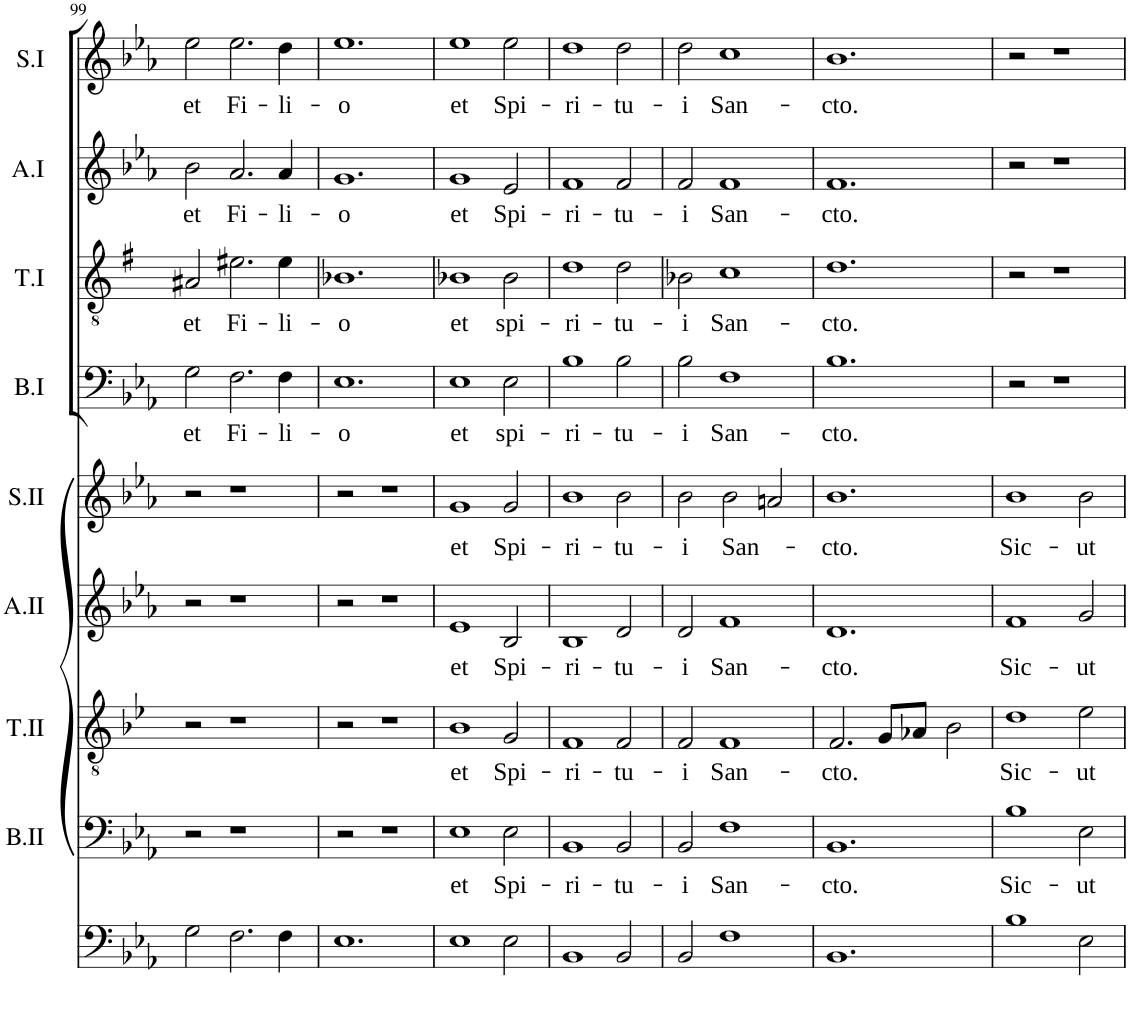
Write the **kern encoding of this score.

**kern	**kern	**text	**kern	**text	**kern	**text	**kern	**text	**kern	**text	**kern	**text	**kern	**text	**kern	**text
*part9	*part8	*part8	*part7	*part7	*part6	*part6	*part5	*part5	*part4	*part4	*part3	*part3	*part2	*part2	*part1	*part1
*staff9	*staff8	*staff8	*staff7	*staff7	*staff6	*staff6	*staff5	*staff5	*staff4	*staff4	*staff3	*staff3	*staff2	*staff2	*staff1	*staff1
*I"Violoncello	*I"Bass II	*	*I"Tenor II	*	*I"Alto II	*	*I"Soprano II	*	*I"Bass I	*	*I"Tenor.I	*	*I"Alto I	*	*I"Soprano I	*
*	*I'B.II	*	*I'T.II	*	*I'A.II	*	*I'S.II	*	*I'B.I	*	*I'T.I	*	*I'A.I	*	*I'S.I	*
!!LO:PB:g=z
*clefF4	*clefF4	*	*clefGv2	*	*clefG2	*	*clefG2	*	*clefF4	*	*clefGv2	*	*clefG2	*	*clefG2	*
*k[b-e-a-]	*k[b-e-a-]	*	*k[b-e-]	*	*k[b-e-a-]	*	*k[b-e-a-]	*	*k[b-e-a-]	*	*k[f#]	*	*k[b-e-a-]	*	*k[b-e-a-]	*
*M3/2	*M3/2	*	*M3/2	*	*M3/2	*	*M3/2	*	*M3/2	*	*M3/2	*	*M3/2	*	*M3/2	*
=99	=99	=99	=99	=99	=99	=99	=99	=99	=99	=99	=99	=99	=99	=99	=99	=99
!	!	!	!	!	!	!	!	!	!	!LO:LY:b	!	!LO:LY:b	!	!LO:LY:b	!	!LO:LY:b
2G\	2r	.	2r	.	2r	.	2r	.	2G\	et	2A#X/	et	2b-\	et	2ee-\	et
!	!	!	!	!	!	!	!	!	!	!LO:LY:b	!	!LO:LY:b	!	!LO:LY:b	!	!LO:LY:b
2.F\	1r	.	1r	.	1r	.	1r	.	2.F\	Fi-	2.e#X\	Fi-	2.a-/	Fi-	2.ee-\	Fi-
!	!	!	!	!	!	!	!	!	!	!LO:LY:b	!	!LO:LY:b	!	!LO:LY:b	!	!LO:LY:b
4F\	.	.	.	.	.	.	.	.	4F\	-li-	4e#\	-li-	4a-/	-li-	4dd\	-li-
=100	=100	=100	=100	=100	=100	=100	=100	=100	=100	=100	=100	=100	=100	=100	=100	=100
!	!	!	!	!	!	!	!	!	!	!LO:LY:b	!	!LO:LY:b	!	!LO:LY:b	!	!LO:LY:b
1.E-	2r	.	2r	.	2r	.	2r	.	1.E-	-o	1.B-X	-o	1.g	-o	1.ee-	-o
.	1r	.	1r	.	1r	.	1r	.	.	.	.	.	.	.	.	.
=101	=101	=101	=101	=101	=101	=101	=101	=101	=101	=101	=101	=101	=101	=101	=101	=101
!	!	!LO:LY:b	!	!LO:LY:b	!	!LO:LY:b	!	!LO:LY:b	!	!LO:LY:b	!	!LO:LY:b	!	!LO:LY:b	!	!LO:LY:b
1E-	1E-	et	1B-	et	1e-	et	1g	et	1E-	et	1B-X	et	1g	et	1ee-	et
!	!	!LO:LY:b	!	!LO:LY:b	!	!LO:LY:b	!	!LO:LY:b	!	!LO:LY:b	!	!LO:LY:b	!	!LO:LY:b	!	!LO:LY:b
2E-\	2E-\	Spi-	2G/	Spi-	2B-/	Spi-	2g/	Spi-	2E-\	spi-	2B-\	spi-	2e-/	Spi-	2ee-\	Spi-
=102	=102	=102	=102	=102	=102	=102	=102	=102	=102	=102	=102	=102	=102	=102	=102	=102
!	!	!LO:LY:b	!	!LO:LY:b	!	!LO:LY:b	!	!LO:LY:b	!	!LO:LY:b	!	!LO:LY:b	!	!LO:LY:b	!	!LO:LY:b
1BB-	1BB-	-ri-	1F	-ri-	1B-	-ri-	1b-	-ri-	1B-	-ri-	1d	-ri-	1f	-ri-	1dd	-ri-
!	!	!LO:LY:b	!	!LO:LY:b	!	!LO:LY:b	!	!LO:LY:b	!	!LO:LY:b	!	!LO:LY:b	!	!LO:LY:b	!	!LO:LY:b
2BB-/	2BB-/	-tu-	2F/	-tu-	2d/	-tu-	2b-\	-tu-	2B-\	-tu-	2d\	-tu-	2f/	-tu-	2dd\	-tu-
=103	=103	=103	=103	=103	=103	=103	=103	=103	=103	=103	=103	=103	=103	=103	=103	=103
!	!	!LO:LY:b	!	!LO:LY:b	!	!LO:LY:b	!	!LO:LY:b	!	!LO:LY:b	!	!LO:LY:b	!	!LO:LY:b	!	!LO:LY:b
2BB-/	2BB-/	-i	2F/	-i	2d/	-i	2b-\	-i	2B-\	-i	2B-X\	-i	2f/	-i	2dd\	-i
!	!	!LO:LY:b	!	!LO:LY:b	!	!LO:LY:b	!	!LO:LY:b	!	!LO:LY:b	!	!LO:LY:b	!	!LO:LY:b	!	!LO:LY:b
1F	1F	San-	1F	San-	1f	San-	2b-\	San-	1F	San-	1c	San-	1f	San-	1cc	San-
.	.	.	.	.	.	.	2an/	.	.	.	.	.	.	.	.	.
=104	=104	=104	=104	=104	=104	=104	=104	=104	=104	=104	=104	=104	=104	=104	=104	=104
!	!	!LO:LY:b	!	!LO:LY:b	!	!LO:LY:b	!	!LO:LY:b	!	!LO:LY:b	!	!LO:LY:b	!	!LO:LY:b	!	!LO:LY:b
1.BB-	1.BB-	-cto.	2.F/	-cto.	1.d	-cto.	1.b-	-cto.	1.B-	-cto.	1.d	-cto.	1.f	-cto.	1.b-	-cto.
.	.	.	8G/L	.	.	.	.	.	.	.	.	.	.	.	.	.
.	.	.	8A-X/J	.	.	.	.	.	.	.	.	.	.	.	.	.
.	.	.	2B-\	.	.	.	.	.	.	.	.	.	.	.	.	.
=105	=105	=105	=105	=105	=105	=105	=105	=105	=105	=105	=105	=105	=105	=105	=105	=105
!	!	!LO:LY:b	!	!LO:LY:b	!	!LO:LY:b	!	!LO:LY:b	!	!	!	!	!	!	!	!
1B-	1B-	Sic-	1d	Sic-	1f	Sic-	1b-	Sic-	2r	.	2r	.	2r	.	2r	.
.	.	.	.	.	.	.	.	.	1r	.	1r	.	1r	.	1r	.
!	!	!LO:LY:b	!	!LO:LY:b	!	!LO:LY:b	!	!LO:LY:b	!	!	!	!	!	!	!	!
2E-\	2E-\	-ut	2e-\	-ut	2g/	-ut	2b-\	-ut	.	.	.	.	.	.	.	.
=	=	=	=	=	=	=	=	=	=	=	=	=	=	=	=	=
*-	*-	*-	*-	*-	*-	*-	*-	*-	*-	*-	*-	*-	*-	*-	*-	*-
